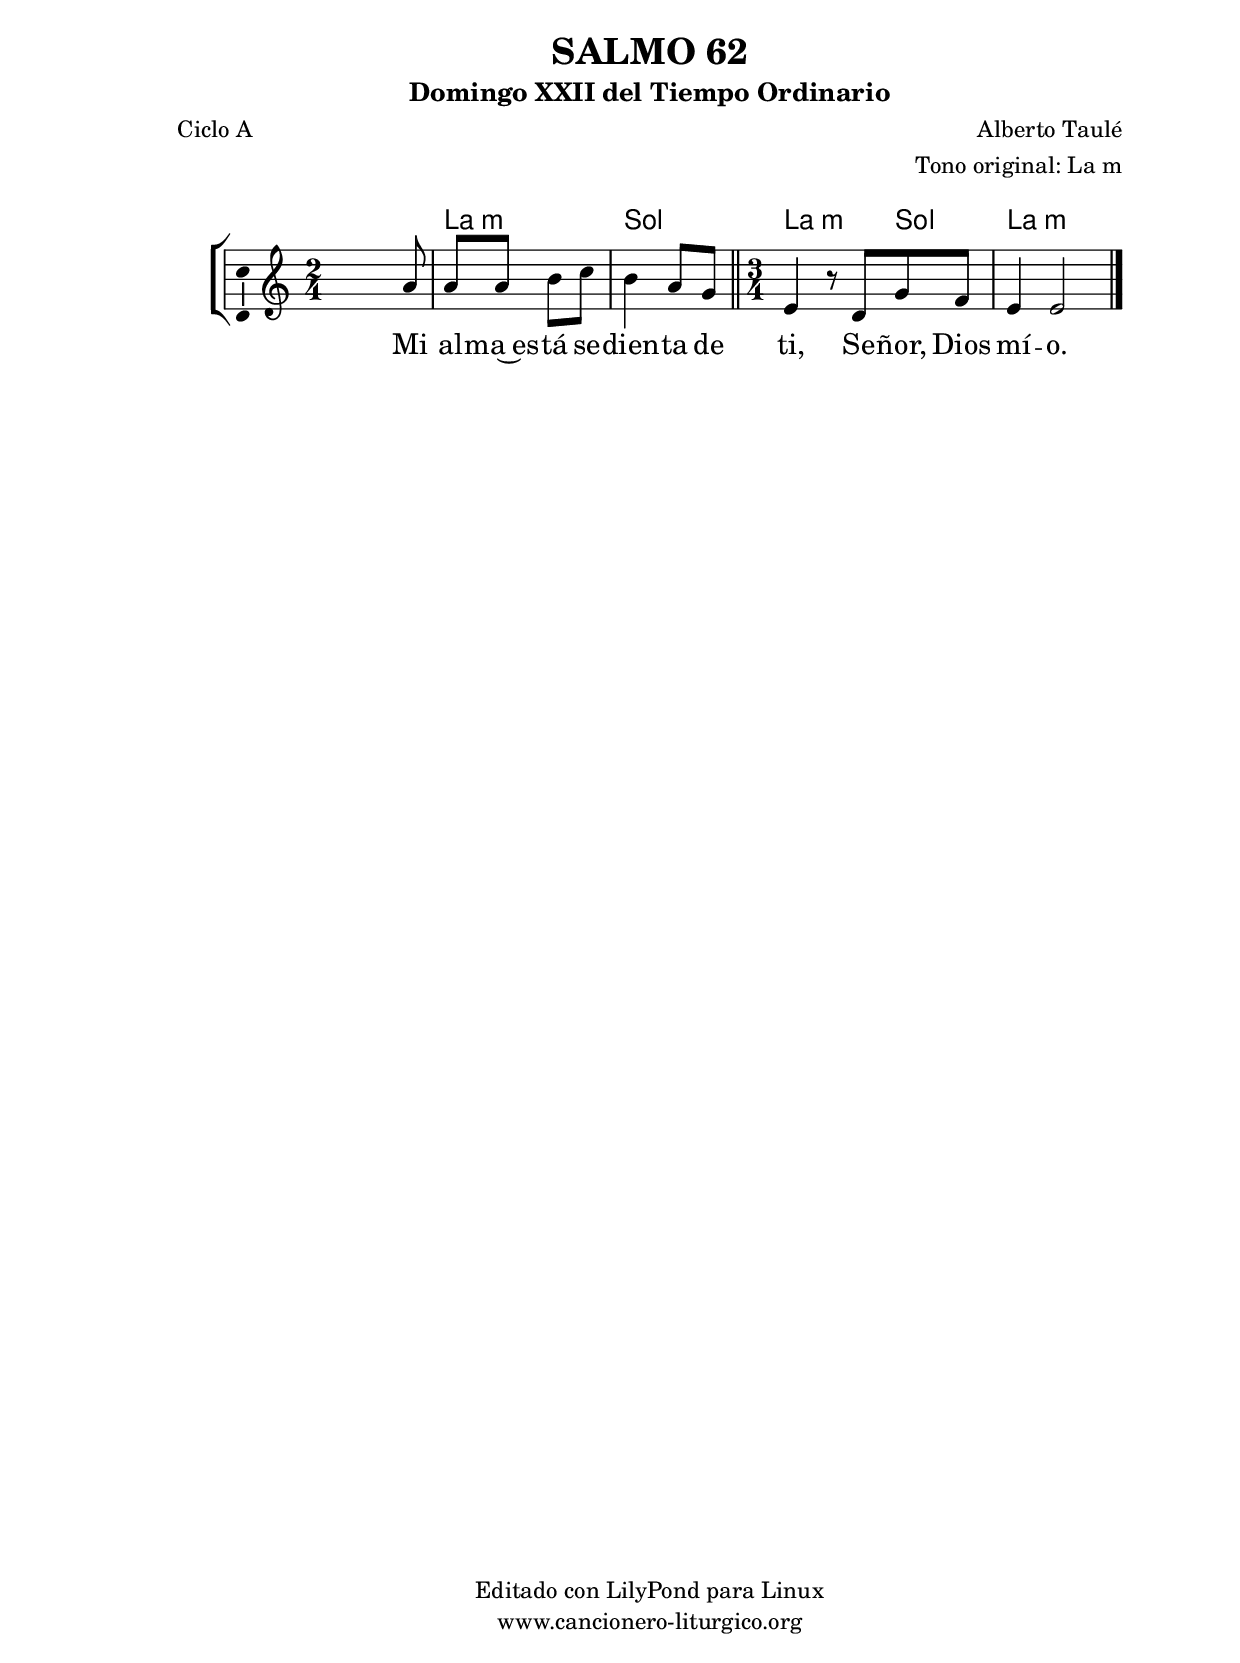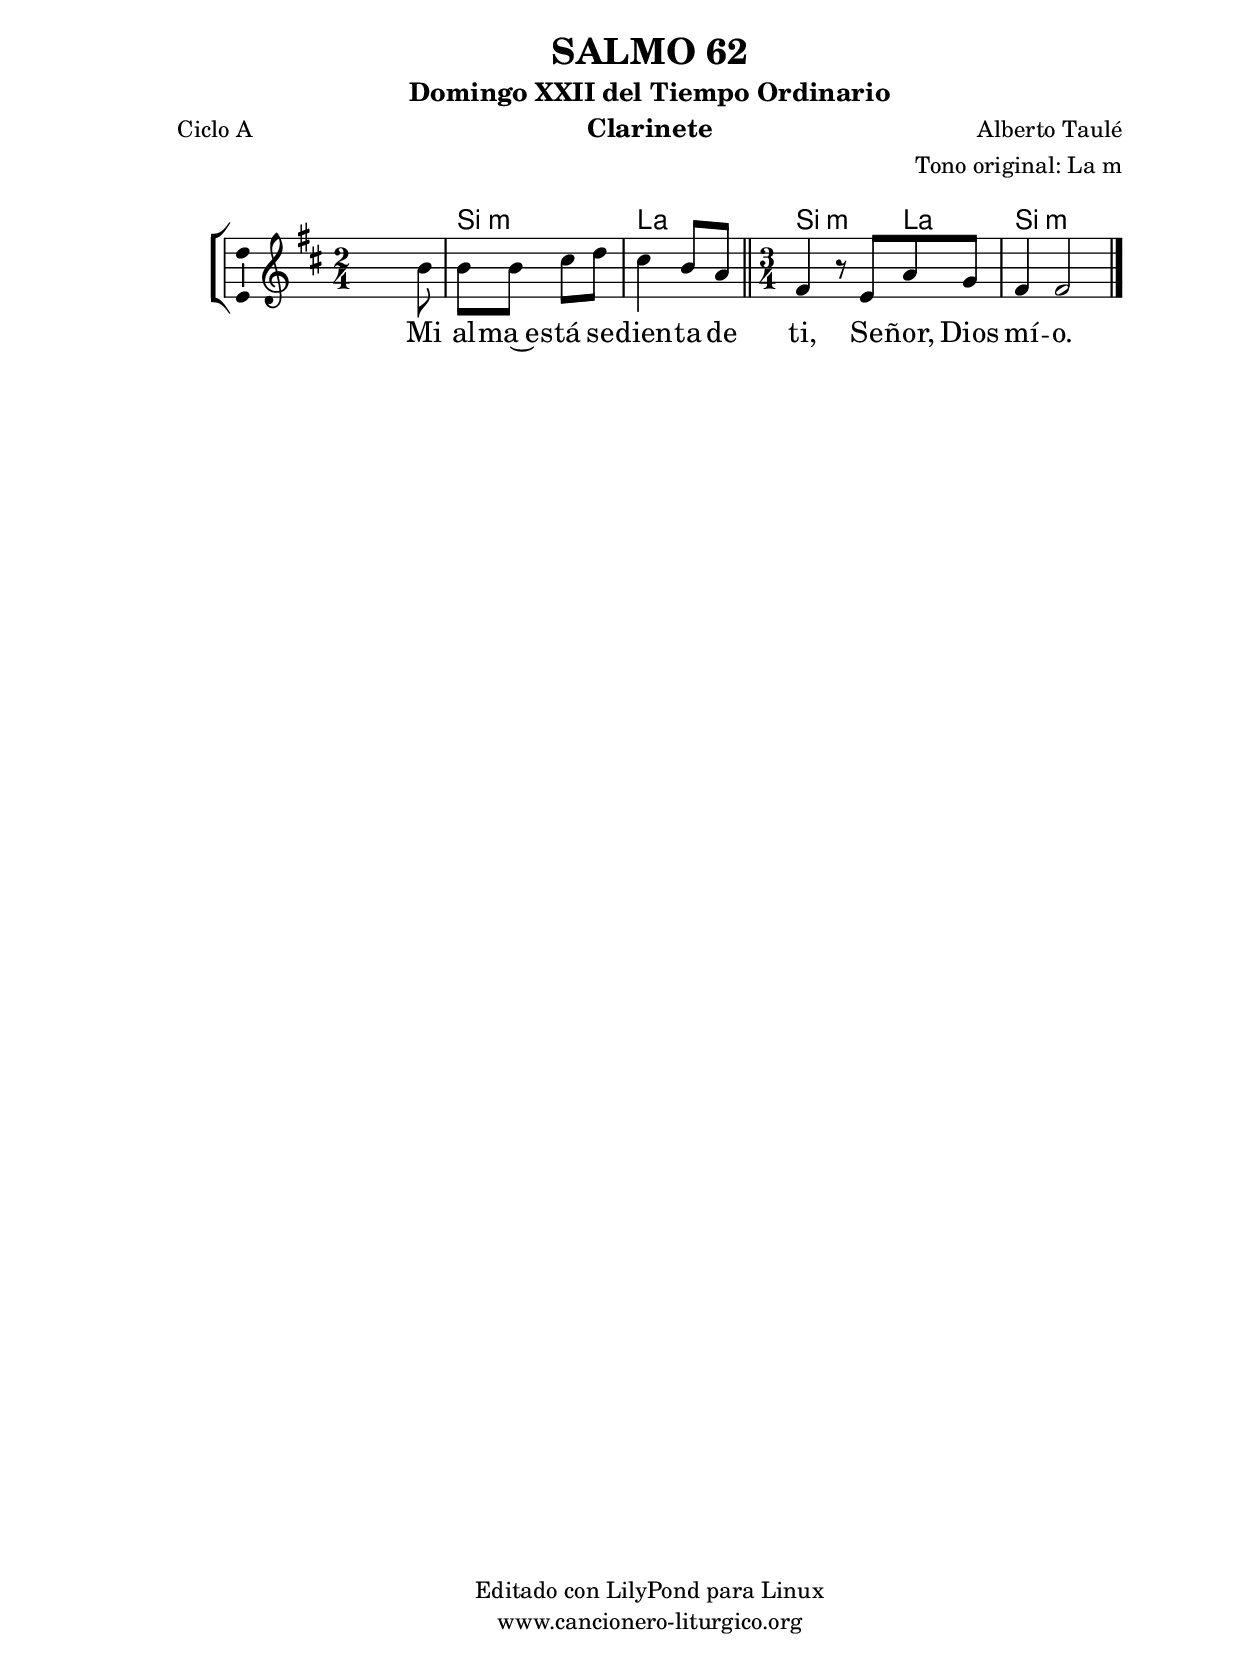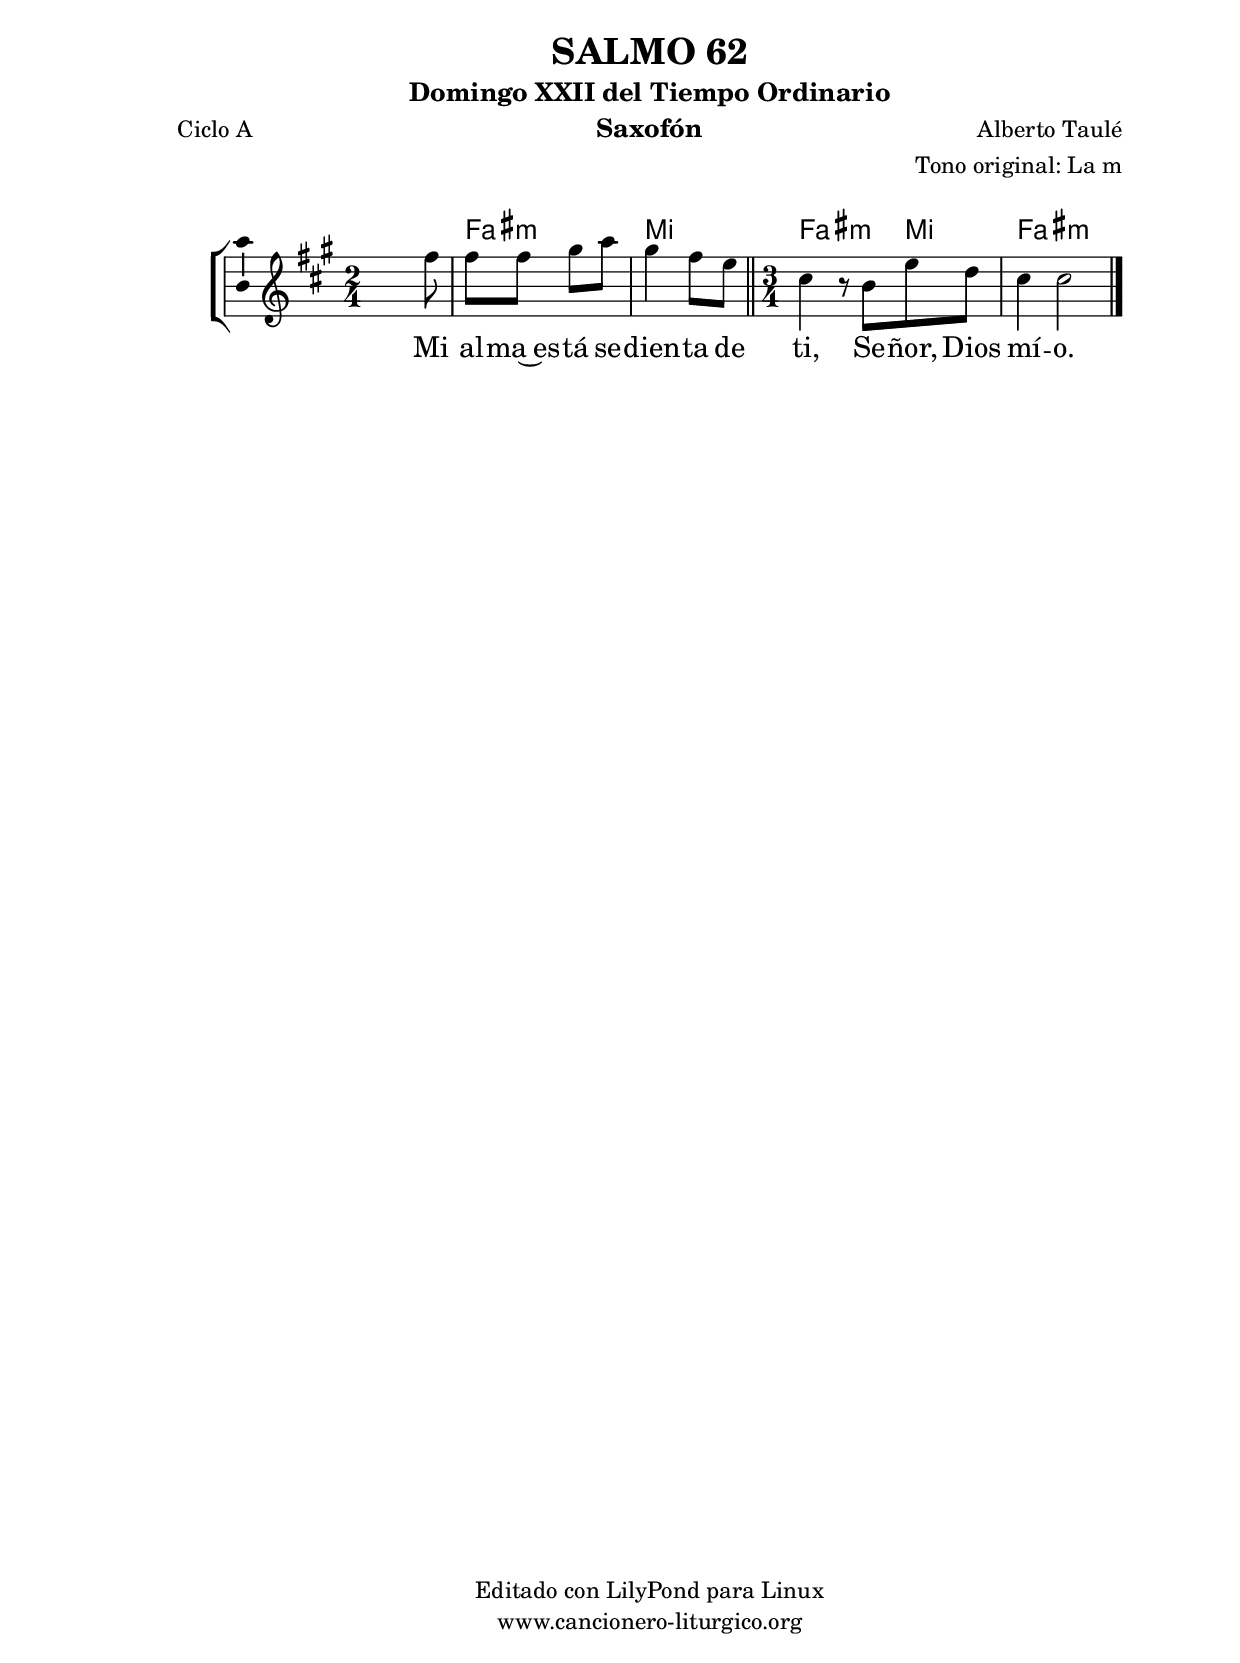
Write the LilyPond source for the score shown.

%
%para convertir .midi en .wav:
%timidity filename.midi -Ow -o finename.wav
%
%
%Para convertir de .wav a .mp3:
%lame -h -m j filename.wav
%
%
%para escuchar el midi:
%timidity nombrefichero.midi
%


%versión de lilypond para la que se ha escrito esta partitura:
\version "2.16.0"

	%Tamaño papel
	#(set-default-paper-size "a4")
	%Tamaño partitura
	#(set-global-staff-size 20)
	%No responde al pulsar sobre una nota
	#(ly:set-option 'point-and-click #f)

%parámetros del encabezamiento:
\header {
	title = "SALMO 62"
	subtitle = "Domingo XXII del Tiempo Ordinario"
	composer = "Alberto Taulé"
	poet = "Ciclo A"
	meter = ""
	arranger = "Tono original: La m"
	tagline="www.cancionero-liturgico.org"
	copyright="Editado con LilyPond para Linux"
	tiempo = "Ordinario"
	usos = "Salmo"
	letra = "Mi alma está sedienta de ti, Señor, Dios mío."
	}

%parámetros asociados al papel:
\paper  {
	oddHeaderMarkup = \markup {\fill-line { \on-the-fly #not-first-page \fromproperty #'header:title \on-the-fly #not-first-page \fromproperty #'header:composer }}
	evenHeaderMarkup = \markup {\fill-line { \fromproperty #'header:composer \fromproperty #'header:title }}
	#(set-paper-size "a4")
	print-page-number = ##f
	first-page-number = 1
	print-first-page-number = ##f
%	head-separation = 3.0 \cm
	top-margin = 2.0 \cm
	bottom-margin = 0.5\cm
%%%	bottom-margin = -1.0\cm
	left-margin = 3.0 \cm
	line-width = 16.0 \cm 
	indent = 8\mm
	interscoreline = 2.\mm
	between-system-space = 15\mm
%	para que las partituras no llenen la hoja:
	ragged-bottom = ##t
%	idem para la última hoja:
	ragged-last-bottom = ##f
%	para que las partituras llenen el ancho del papel:
	ragged-last = ##f
	after-title-space = 2.5 \cm
%page-count=1
%system-count=8

	%Flexible Vertical Spacing
%	markup-markup-spacing =
%	#'((basic-distance . 15) (minimum-distance . 15) (padding . 3))
	markup-system-spacing =
	#'((basic-distance . 15) (minimum-distance . 15) (padding . 3))
	system-system-spacing =
	#'((basic-distance . 15) (minimum-distance . 15) (padding . 3))
	score-system-spacing =
	#'((basic-distance . 15) (minimum-distance . 15) (padding . 5))
%	top-system-spacing = % header
%	#'((basic-distance . 8) (minimum-distance . 0) (padding . 3))
%	top-markup-spacing =
%	#'((basic-distance . 20) (minimum-distance . 20) (padding . 3))
	last-bottom-spacing = % footer
	#'((basic-distance . 5) (minimum-distance . 5) (padding . 3))
%	score-markup-spacing =
%	#'((basic-distance . 16) (minimum-distance . 13) (padding . 3))

	}


%parámetros que afectan a toda la partitura:
global =  {
	%clave de sol (G):
	\clef G
	%armadura:
%%%	\transpose g f
	\key a \minor
	\tempo 4=90
	\set Score.tempoHideNote = ##t
	}


acordes = {
	\italianChords
	\chordmode {
%%%	\transpose g f
{

s2
a2:m g a2:m g4 a2:m

	}
	}
}

melodia = 
%%%	\transpose g f
{
	\relative c''{

\time 2/4
s4 s8 a8
a8 a b c
b4 a8 g

\bar "||"
\time 3/4
e4 r8 d8 g f
e4 e2

	\bar "|."
	}
	}


texto = \lyricmode {
Mi al -- ma~es -- tá se -- dien -- ta de ti,
Se -- ñor, Dios mí -- o.
	}


acordesStaff = \context ChordNames = acordesStaff <<
	\set chordChanges = ##t
	\acordes
	>>


vozStaff = \context Voice = vozStaff
\with {\consists "Ambitus_engraver"}
<<
%	\set Staff.instrumentName = ""
%	\set Staff.shortInstrumentName = ""
%	\set Staff.midiInstrument = #"clarinet"
%	\set Staff.midiInstrument = #"cello"
%	\set Staff.midiInstrument = #"flute"
	\set Staff.midiInstrument = #"electric guitar (jazz)"
%	\set Staff.midiInstrument = #"english horn"
%	\set Staff.midiInstrument = #"violin"
%	\set Staff.midiInstrument = #"glockenspiel"
	\set Staff.midiMinimumVolume = #0.7
	\set Staff.midiMaximumVolume = #0.9
	\global
	\melodia
	>>


textoStaff = \context Lyrics = textoStaff <<
	\lyricsto vozStaff \texto
	>>

\book {
	\score {
		\context ChoirStaff {
			\override StaffGroup.SystemStartBracket #'collapse-height = #1
			\override Score.SystemStartBar #'collapse-height = #1
			<<
			\acordesStaff
			\vozStaff
			\textoStaff
			>>
			}
		\layout {
	    		\context {
				\Lyrics
				\override LyricText #'font-size = #2
				}
	   		 \context {
				\Score
				%fontSize = #3
				\override StaffSymbol #'staff-space = #(magstep +3)
				%\override Beam #'thickness = #0.55
				%\override SpacingSpanner #'spacing-increment = #1.0
				%\override Slur #'height-limit = #1.5
				}
			}
		}
	\score {
		\unfoldRepeats
		\context ChoirStaff {
			<<
			\acordesStaff
			\vozStaff
			>>
			}
		\midi {
	  		\context {
	  			\Score
				tempoWholesPerMinute = #(ly:make-moment 70 4)
				}
			}
		}
	}

%Partitura para clarinete
#(define output-suffix "C")
\book {
	\header{
		instrument = "Clarinete"
		}
	\score {
		\context ChoirStaff {
			\override StaffGroup.SystemStartBracket #'collapse-height = #1
			\override Score.SystemStartBar #'collapse-height = #1
\transpose c d
			<<
			\acordesStaff
			\vozStaff
			\textoStaff
			>>
			}
		\layout {
	    		\context {
				\Lyrics
				\override LyricText #'font-size = #2
				}
	   		 \context {
				\Score
				%fontSize = #3
				\override StaffSymbol #'staff-space = #(magstep +3)
				%\override Beam #'thickness = #0.55
				%\override SpacingSpanner #'spacing-increment = #1.0
				%\override Slur #'height-limit = #1.5
				}
			}
		}
	}

%Partitura para saxofón
#(define output-suffix "S")
\book {
	\header{
		instrument = "Saxofón"
		}
	\score {
		\context ChoirStaff {
			\override StaffGroup.SystemStartBracket #'collapse-height = #1
			\override Score.SystemStartBar #'collapse-height = #1
\transpose c a
			<<
			\acordesStaff
			\vozStaff
			\textoStaff
			>>
			}
		\layout {
	    		\context {
				\Lyrics
				\override LyricText #'font-size = #2
				}
	   		 \context {
				\Score
				%fontSize = #3
				\override StaffSymbol #'staff-space = #(magstep +3)
				%\override Beam #'thickness = #0.55
				%\override SpacingSpanner #'spacing-increment = #1.0
				%\override Slur #'height-limit = #1.5
				}
			}
		}
	}

